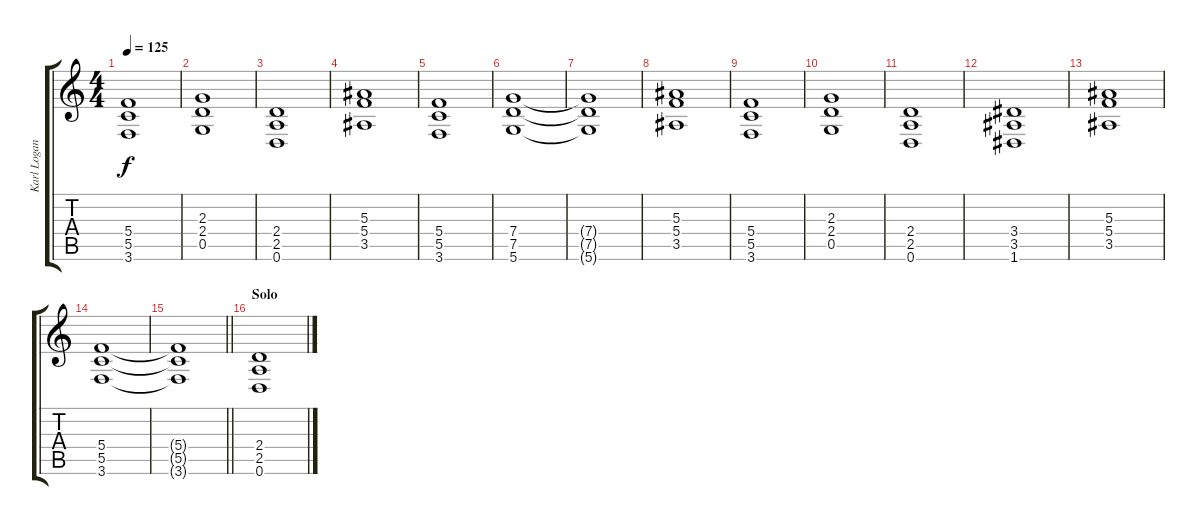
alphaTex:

\track ("Karl Logan" "Karl Logan") {instrument acousticguitarsteel}
\staff {score tabs}
\tuning (D4 A3 F3 C3 G2 D2) {hide}
\ts (4 4)
\tempo 125
\clef g2
\ks c
(5.4 5.5 3.6).1{dy f} |
(2.3 2.4 0.5).1 |
(2.4 2.5 0.6).1 |
(5.3 5.4 3.5).1 |
(5.4 5.5 3.6).1 |
(7.4 7.5 5.6).1 |
(7.4{t} 7.5{t} 5.6{t}).1 |
(5.3 5.4 3.5).1 |
(5.4 5.5 3.6).1 |
(2.3 2.4 0.5).1 |
(2.4 2.5 0.6).1 |
(3.4 3.5 1.6).1 |
(5.3 5.4 3.5).1 |
(5.4 5.5 3.6).1 |
\barLineRight lightlight
(5.4{t} 5.5{t} 3.6{t}).1 |
\section ("" "Solo")
(2.4 2.5 0.6).1
